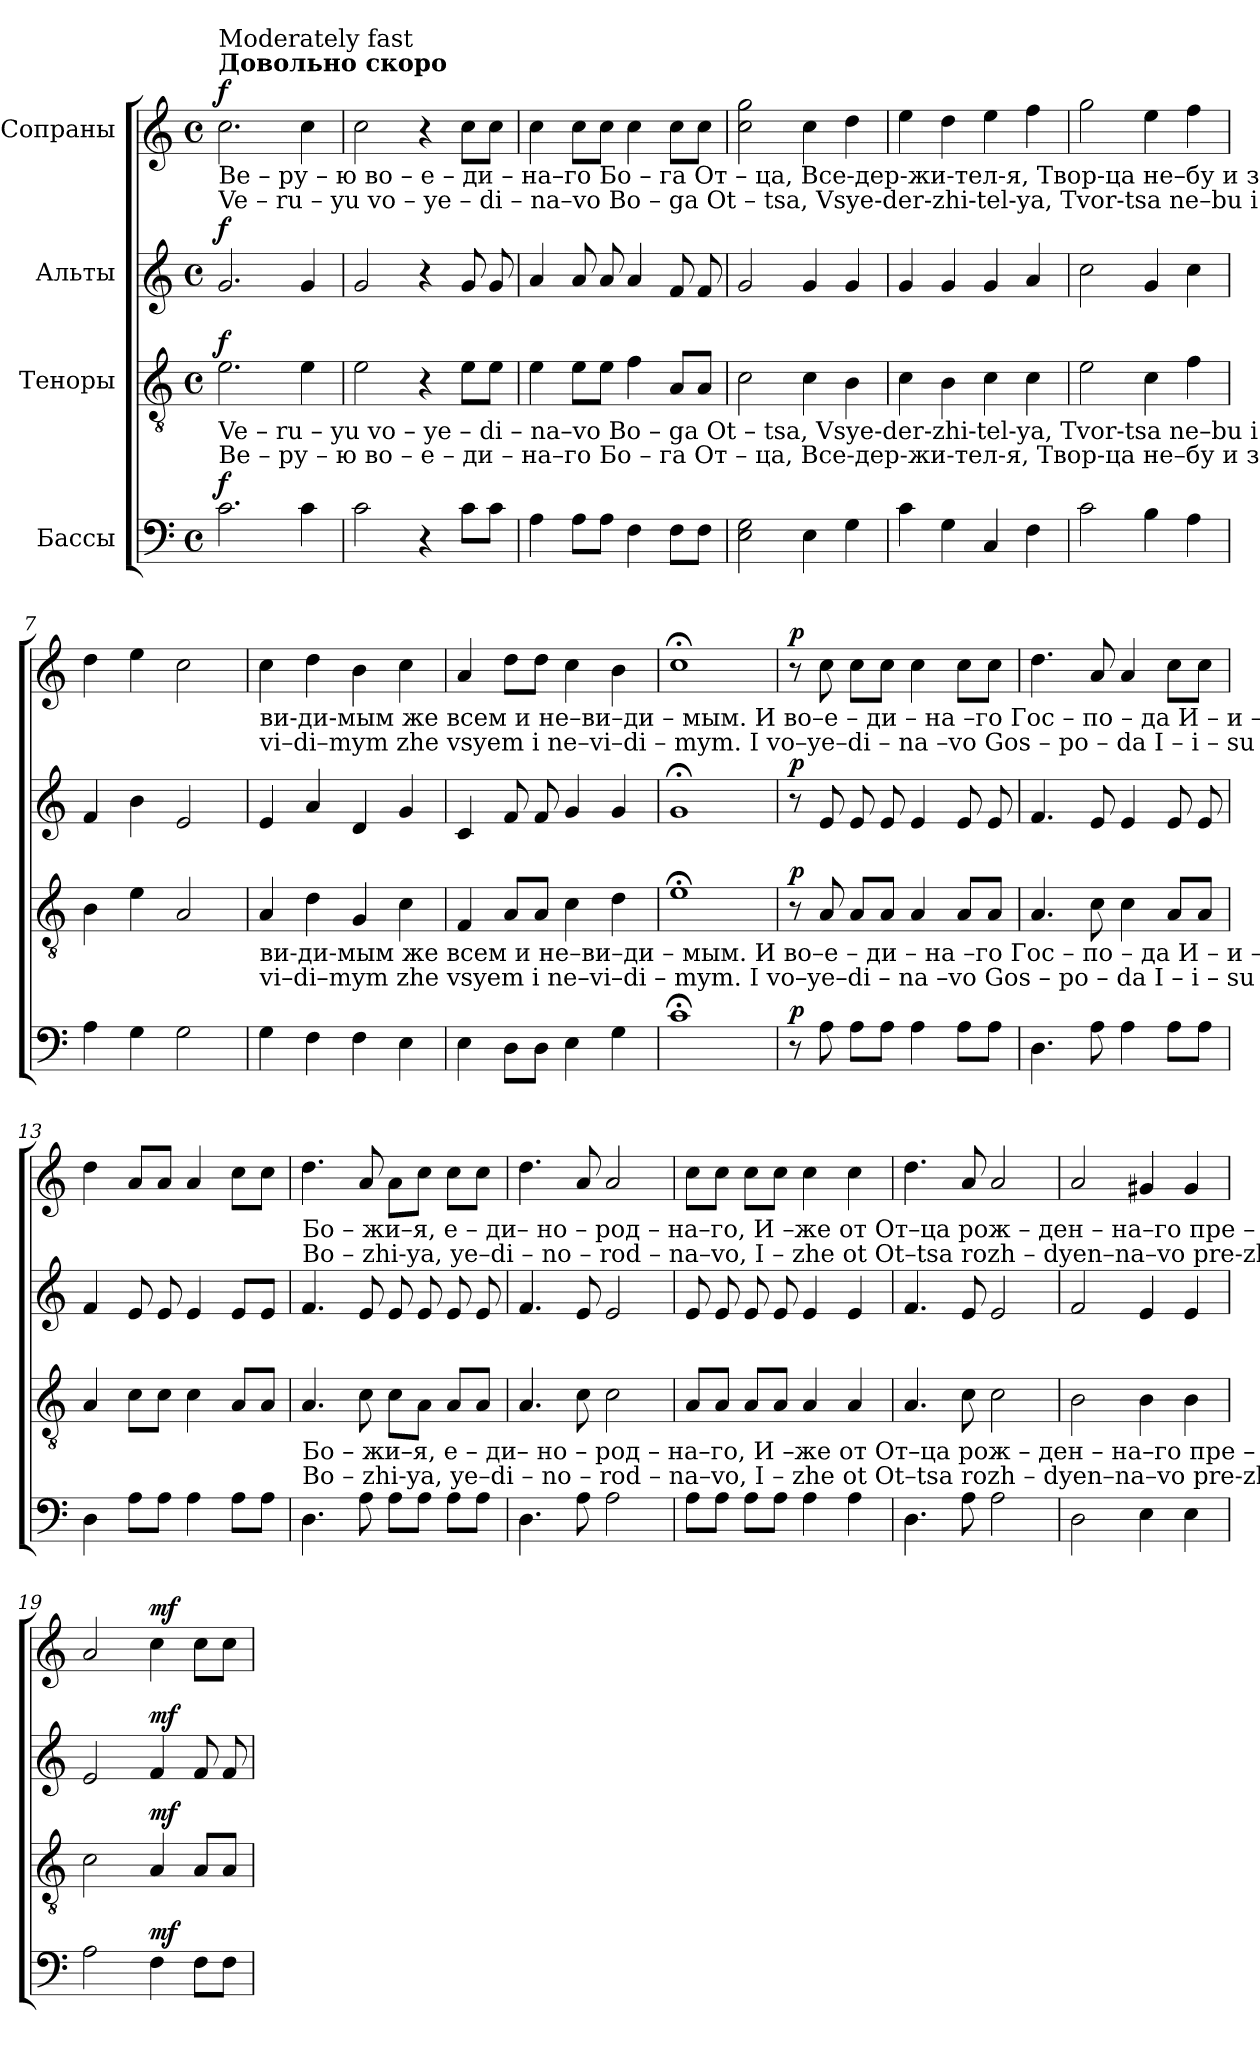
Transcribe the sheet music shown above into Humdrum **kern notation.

**kern	**dynam	**kern	**dynam	**kern	**dynam	**kern	**dynam
*part4	*part4	*part3	*part3	*part2	*part2	*part1	*part1
*staff4	*staff4	*staff3	*staff3	*staff2	*staff2	*staff1	*staff1
*I"Бассы	*	*I"Теноры	*	*I"Альты	*	*I"Сопраны	*
*clefF4	*	*clefGv2	*	*clefG2	*	*clefG2	*
*k[]	*	*k[]	*	*k[]	*	*k[]	*
*M4/4	*	*M4/4	*	*M4/4	*	*M4/4	*
*met(c)	*	*met(c)	*	*met(c)	*	*met(c)	*
*MM120	*	*MM120	*	*MM120	*	*MM120	*
=1	=1	=1	=1	=1	=1	=1	=1
!	!	!	!	!	!	!LO:TX:a:B:t=Довольно скоро	!
!	!	!	!	!	!	!LO:TX:a:t=Moderately fast	!
!	!	!	!	!	!	!LO:TX:b:t=Ве   –   ру  –  ю              во – е   – ди – на–го   Бо – га   От  –  ца,  Все-дер-жи-тел-я,  Твор-ца    не–бу     и  зем–ли,	!
!	!	!	!	!	!	!LO:TX:b:t=Ve   –    ru  –  yu            vo – ye – di  – na–vo   Bo – ga   Ot  –  tsa,  Vsye-der-zhi-tel-ya, Tvor-tsa    ne–bu     i   zem– li,	!
!	!	!LO:TX:b:t=Ve   –    ru  –  yu            vo – ye – di  – na–vo   Bo – ga   Ot  –  tsa,  Vsye-der-zhi-tel-ya, Tvor-tsa    ne–bu     i   zem– li,	!	!	!	!	!
!	!	!LO:TX:b:t=Ве   –   ру  –  ю              во – е   – ди – на–го   Бо – га   От  –  ца,  Все-дер-жи-тел-я,  Твор-ца    не–бу     и  зем–ли,	!	!	!	!	!
!	!LO:DY:a	!	!LO:DY:a	!	!LO:DY:a	!	!LO:DY:a
2.c\	f	2.e\	f	2.g/	f	2.cc\	f
4c\	.	4e\	.	4g/	.	4cc\	.
=2	=2	=2	=2	=2	=2	=2	=2
2c\	.	2e\	.	2g/	.	2cc\	.
4r	.	4r	.	4r	.	4r	.
8c\L	.	8e\L	.	8g/	.	8cc\L	.
8c\J	.	8e\J	.	8g/	.	8cc\J	.
=3	=3	=3	=3	=3	=3	=3	=3
4A\	.	4e\	.	4a/	.	4cc\	.
8A\L	.	8e\L	.	8a/	.	8cc\L	.
8A\J	.	8e\J	.	8a/	.	8cc\J	.
4F\	.	4f\	.	4a/	.	4cc\	.
8F\L	.	8A/L	.	8f/	.	8cc\L	.
8F\J	.	8A/J	.	8f/	.	8cc\J	.
=4	=4	=4	=4	=4	=4	=4	=4
2E\ 2G\	.	2c\	.	2g/	.	2cc\ 2gg\	.
4E\	.	4c\	.	4g/	.	4cc\	.
4G\	.	4B\	.	4g/	.	4dd\	.
=5	=5	=5	=5	=5	=5	=5	=5
4c\	.	4c\	.	4g/	.	4ee\	.
4G\	.	4B\	.	4g/	.	4dd\	.
4C/	.	4c\	.	4g/	.	4ee\	.
4F\	.	4c\	.	4a/	.	4ff\	.
=6	=6	=6	=6	=6	=6	=6	=6
2c\	.	2e\	.	2cc\	.	2gg\	.
4B\	.	4c\	.	4g/	.	4ee\	.
4A\	.	4f\	.	4cc\	.	4ff\	.
=7	=7	=7	=7	=7	=7	=7	=7
4A\	.	4B\	.	4f/	.	4dd\	.
4G\	.	4e\	.	4b\	.	4ee\	.
2G\	.	2A/	.	2e/	.	2cc\	.
!!LO:LB:g=z
=8	=8	=8	=8	=8	=8	=8	=8
!	!	!	!	!	!	!LO:TX:b:t=ви-ди-мым же всем и не–ви–ди – мым.                 И     во–е – ди  –  на –го     Гос  –  по – да  И – и   –   су  – са Хри-ста  Сы-на	!
!	!	!	!	!	!	!LO:TX:b:t=vi–di–mym zhe vsyem i ne–vi–di – mym.                   I      vo–ye–di   –  na –vo    Gos  –  po – da   I  –  i   –   su  – sa Khri-sta  Sy–na	!
!	!	!LO:TX:b:t=ви-ди-мым же всем и не–ви–ди – мым.                 И     во–е – ди  –  на –го     Гос  –  по – да  И – и   –   су  – са Хри-ста  Сы-на	!	!	!	!	!
!	!	!LO:TX:b:t=vi–di–mym zhe vsyem i ne–vi–di – mym.                   I      vo–ye–di   –  na –vo    Gos  –  po – da   I  –  i   –   su  – sa Khri-sta  Sy–na	!	!	!	!	!
4G\	.	4A/	.	4e/	.	4cc\	.
4F\	.	4d\	.	4a/	.	4dd\	.
4F\	.	4G/	.	4d/	.	4b\	.
4E\	.	4c\	.	4g/	.	4cc\	.
=9	=9	=9	=9	=9	=9	=9	=9
4E\	.	4F/	.	4c/	.	4a/	.
8D\L	.	8A/L	.	8f/	.	8dd\L	.
8D\J	.	8A/J	.	8f/	.	8dd\J	.
4E\	.	4c\	.	4g/	.	4cc\	.
4G\	.	4d\	.	4g/	.	4b\	.
=10	=10	=10	=10	=10	=10	=10	=10
1c;<	.	1e;<	.	1g;<	.	1cc;<	.
=11	=11	=11	=11	=11	=11	=11	=11
!	!LO:DY:a	!	!LO:DY:a	!	!LO:DY:a	!	!LO:DY:a
8r	p	8r	p	8r	p	8r	p
8A\	.	8A/	.	8e/	.	8cc\	.
8A\L	.	8A/L	.	8e/	.	8cc\L	.
8A\J	.	8A/J	.	8e/	.	8cc\J	.
4A\	.	4A/	.	4e/	.	4cc\	.
8A\L	.	8A/L	.	8e/	.	8cc\L	.
8A\J	.	8A/J	.	8e/	.	8cc\J	.
=12	=12	=12	=12	=12	=12	=12	=12
4.D\	.	4.A/	.	4.f/	.	4.dd\	.
8A\	.	8c\	.	8e/	.	8a/	.
4A\	.	4c\	.	4e/	.	4a/	.
8A\L	.	8A/L	.	8e/	.	8cc\L	.
8A\J	.	8A/J	.	8e/	.	8cc\J	.
=13	=13	=13	=13	=13	=13	=13	=13
4D\	.	4A/	.	4f/	.	4dd\	.
8A\L	.	8c\L	.	8e/	.	8a/L	.
8A\J	.	8c\J	.	8e/	.	8a/J	.
4A\	.	4c\	.	4e/	.	4a/	.
8A\L	.	8A/L	.	8e/L	.	8cc\L	.
8A\J	.	8A/J	.	8e/J	.	8cc\J	.
!!LO:LB:g=z
=14	=14	=14	=14	=14	=14	=14	=14
!	!	!	!	!	!	!LO:TX:b:t=Бо    –    жи–я,  е – ди– но  – род – на–го,         И –же   от  От–ца    рож  –  ден – на–го         пре – жде  всех  век.   Све–та   от	!
!	!	!	!	!	!	!LO:TX:b:t=Bo    –   zhi-ya, ye–di – no  –  rod – na–vo,         I – zhe  ot   Ot–tsa    rozh –  dyen–na–vo     pre-zhde  vsyekh vyek.  Svye-ta   ot	!
!	!	!LO:TX:b:t=Бо    –    жи–я,  е – ди– но  – род – на–го,         И –же   от  От–ца    рож  –  ден – на–го         пре – жде  всех  век.   Све–та   от	!	!	!	!	!
!	!	!LO:TX:b:t=Bo    –   zhi-ya, ye–di – no  –  rod – na–vo,         I – zhe  ot   Ot–tsa    rozh –  dyen–na–vo     pre-zhde  vsyekh vyek.  Svye-ta   ot	!	!	!	!	!
4.D\	.	4.A/	.	4.f/	.	4.dd\	.
8A\	.	8c\	.	8e/	.	8a/	.
8A\L	.	8c\L	.	8e/	.	8a\L	.
8A\J	.	8A\J	.	8e/	.	8cc\J	.
8A\L	.	8A/L	.	8e/	.	8cc\L	.
8A\J	.	8A/J	.	8e/	.	8cc\J	.
=15	=15	=15	=15	=15	=15	=15	=15
4.D\	.	4.A/	.	4.f/	.	4.dd\	.
8A\	.	8c\	.	8e/	.	8a/	.
2A\	.	2c\	.	2e/	.	2a/	.
=16	=16	=16	=16	=16	=16	=16	=16
8A\L	.	8A/L	.	8e/	.	8cc\L	.
8A\J	.	8A/J	.	8e/	.	8cc\J	.
8A\L	.	8A/L	.	8e/	.	8cc\L	.
8A\J	.	8A/J	.	8e/	.	8cc\J	.
4A\	.	4A/	.	4e/	.	4cc\	.
4A\	.	4A/	.	4e/	.	4cc\	.
=17	=17	=17	=17	=17	=17	=17	=17
4.D\	.	4.A/	.	4.f/	.	4.dd\	.
8A\	.	8c\	.	8e/	.	8a/	.
2A\	.	2c\	.	2e/	.	2a/	.
=18	=18	=18	=18	=18	=18	=18	=18
2D\	.	2B\	.	2f/	.	2a/	.
4E\	.	4B\	.	4e/	.	4g#X/	.
4E\	.	4B\	.	4e/	.	4g#/	.
=19	=19	=19	=19	=19	=19	=19	=19
2A\	.	2c\	.	2e/	.	2a/	.
!	!LO:DY:a	!	!LO:DY:a	!	!LO:DY:a	!	!LO:DY:a
4F\	mf	4A/	mf	4f/	mf	4cc\	mf
8F\L	.	8A/L	.	8f/	.	8cc\L	.
8F\J	.	8A/J	.	8f/	.	8cc\J	.
=	=	=	=	=	=	=	=
*-	*-	*-	*-	*-	*-	*-	*-
